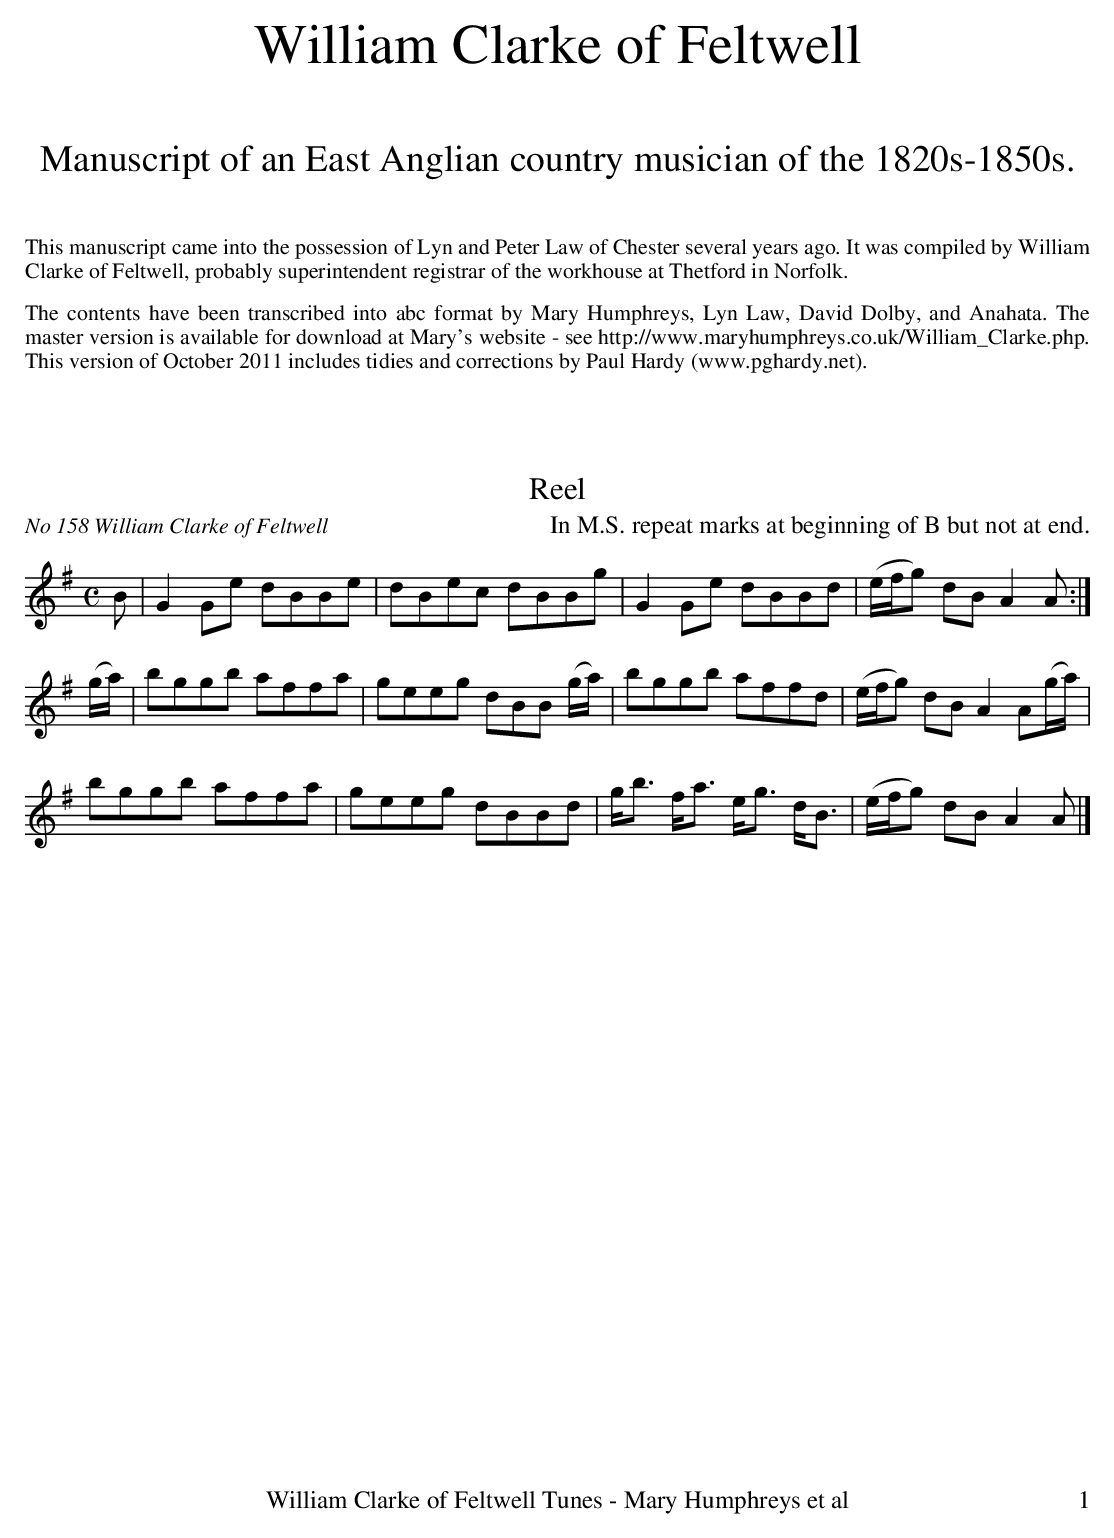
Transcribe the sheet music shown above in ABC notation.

X:1
T:Reel
O:No 158 William Clarke of Feltwell
M:C
L:1/8
K:G
B|G2Ge dBBe|dBec dBBg|G2Ge dBBd|(e/f/g) dB A2A:|
(g/a/)|bggb affa|geeg dBB (g/a/)|bggb affd|(e/f/g) dB A2 A(g/a/)|
bggb affa|geeg dBBd|g<b f<a e<g d<B|(e/f/g) dB A2A|]
